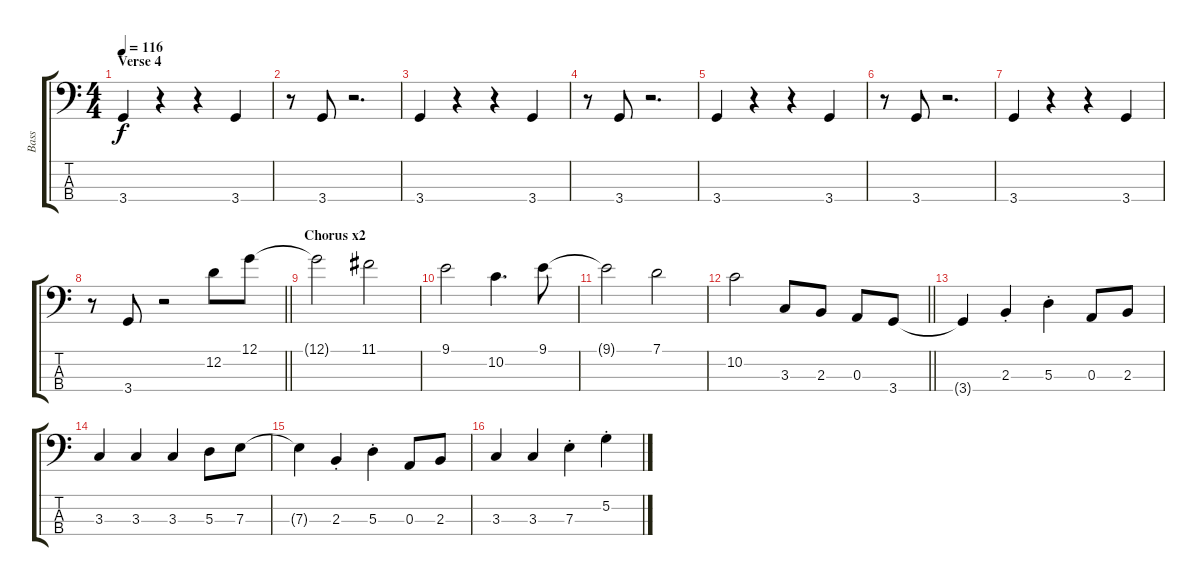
\track ("Bass" "Bass") {instrument electricbassfinger}
\staff {score tabs}
\tuning (G2 D2 A1 E1) {hide}
\ts (4 4)
\section ("" "Verse 4")
\tempo 116
\clef f4
\ks c
3.4.4{dy f} r.4 r.4 3.4.4 |
r.8 3.4.8 r.2{d} |
3.4.4 r.4 r.4 3.4.4 |
r.8 3.4.8 r.2{d} |
3.4.4 r.4 r.4 3.4.4 |
r.8 3.4.8 r.2{d} |
3.4.4 r.4 r.4 3.4.4 |
\barLineRight lightlight
r.8 3.4.8 r.2 12.2.8 12.1.8 |
\section ("" "Chorus x2")
12.1{t}.2 11.1.2 |
9.1.2 10.2.4{d} 9.1.8 |
9.1{t}.2 7.1.2 |
\barLineRight lightlight
10.2.2 3.3.8 2.3.8 0.3.8 3.4.8 |
\section ("" "")
3.4{t}.4 2.3{st}.4 5.3{st}.4 0.3.8 2.3.8 |
3.3.4 3.3.4 3.3.4 5.3.8 7.3.8 |
7.3{t}.4 2.3{st}.4 5.3{st}.4 0.3.8 2.3.8 |
3.3.4 3.3.4 7.3{st}.4 5.2{st}.4
